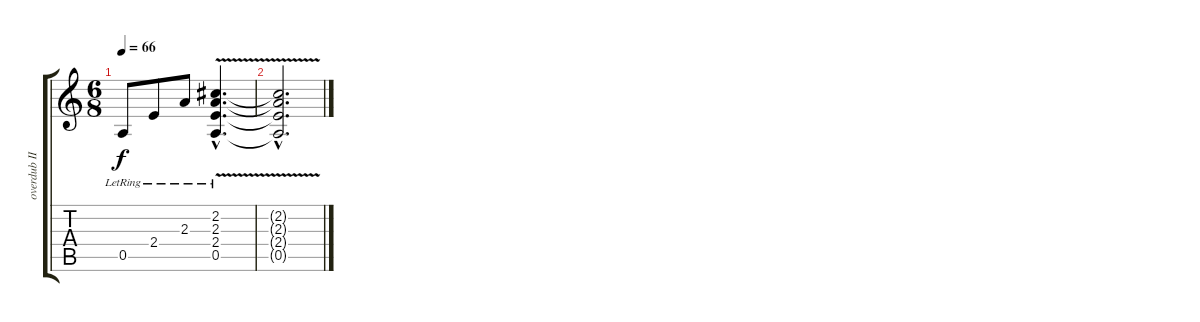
\track ("overdub II" "overdub II") {instrument electricguitarjazz}
\staff {score tabs}
\tuning (E4 B3 G3 D3 A2 E2) {hide}
\ts (6 8)
\tempo 66
\clef g2
\ks c
0.5{lr}.8{dy f} 2.4{lr}.8 2.3{lr}.8 (2.2{v hac lr} 2.3{v hac lr} 2.4{v hac lr} 0.5{v hac lr}).4{d} |
(2.2{hac t} 2.3{hac t} 2.4{hac t} 0.5{hac t}).2{d}
